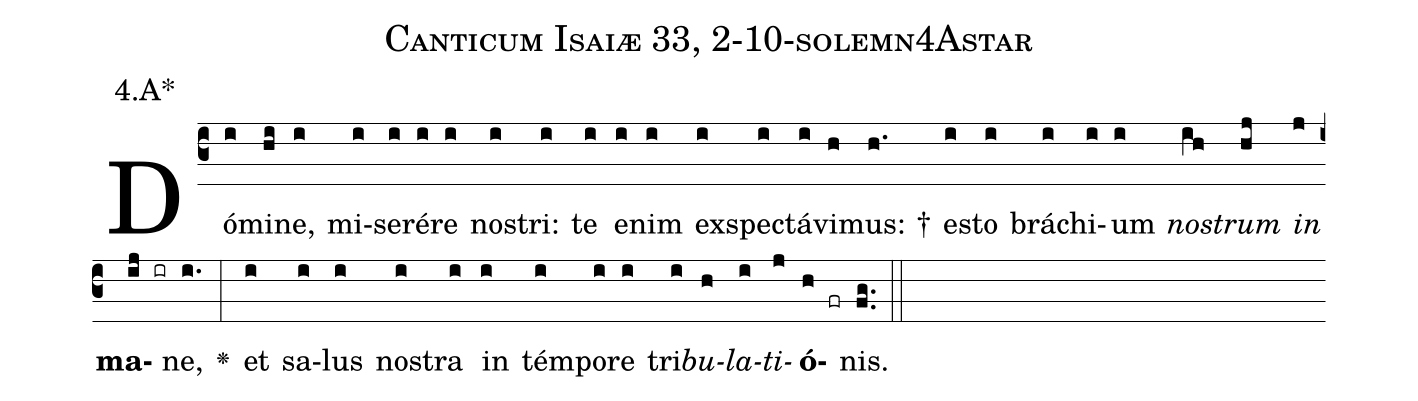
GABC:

name: Canticum Isaiæ 33, 2-10-solemn4Astar;
annotation: 4.A*;
%%
(c3)Dó(i)mi(hi)ne,(i) mi(i)se(i)ré(i)re(i) no(i)stri:(i) te(i) e(i)nim(i) ex(i)spe(i)ctá(i)vi(h)mus: †(h.) e(i)sto(i) brá(i)chi(i)um(i) <i>no</i>(ih)<i>strum</i>(hj) <i>in</i>(j) <b>ma</b>(ij ir)ne,(i.) <v>\greheightstar</v>(:) et(i) sa(i)lus(i) no(i)stra(i) in(i) tém(i)po(i)re(i) tri(i)<i>bu</i>(h)<i>la</i>(i)<i>ti</i>(j)<b>ó</b>(h fr)nis.(fg..) (::)


%E(i) u(h) o(i) u(j) a(h) e.(fg..) (::)
